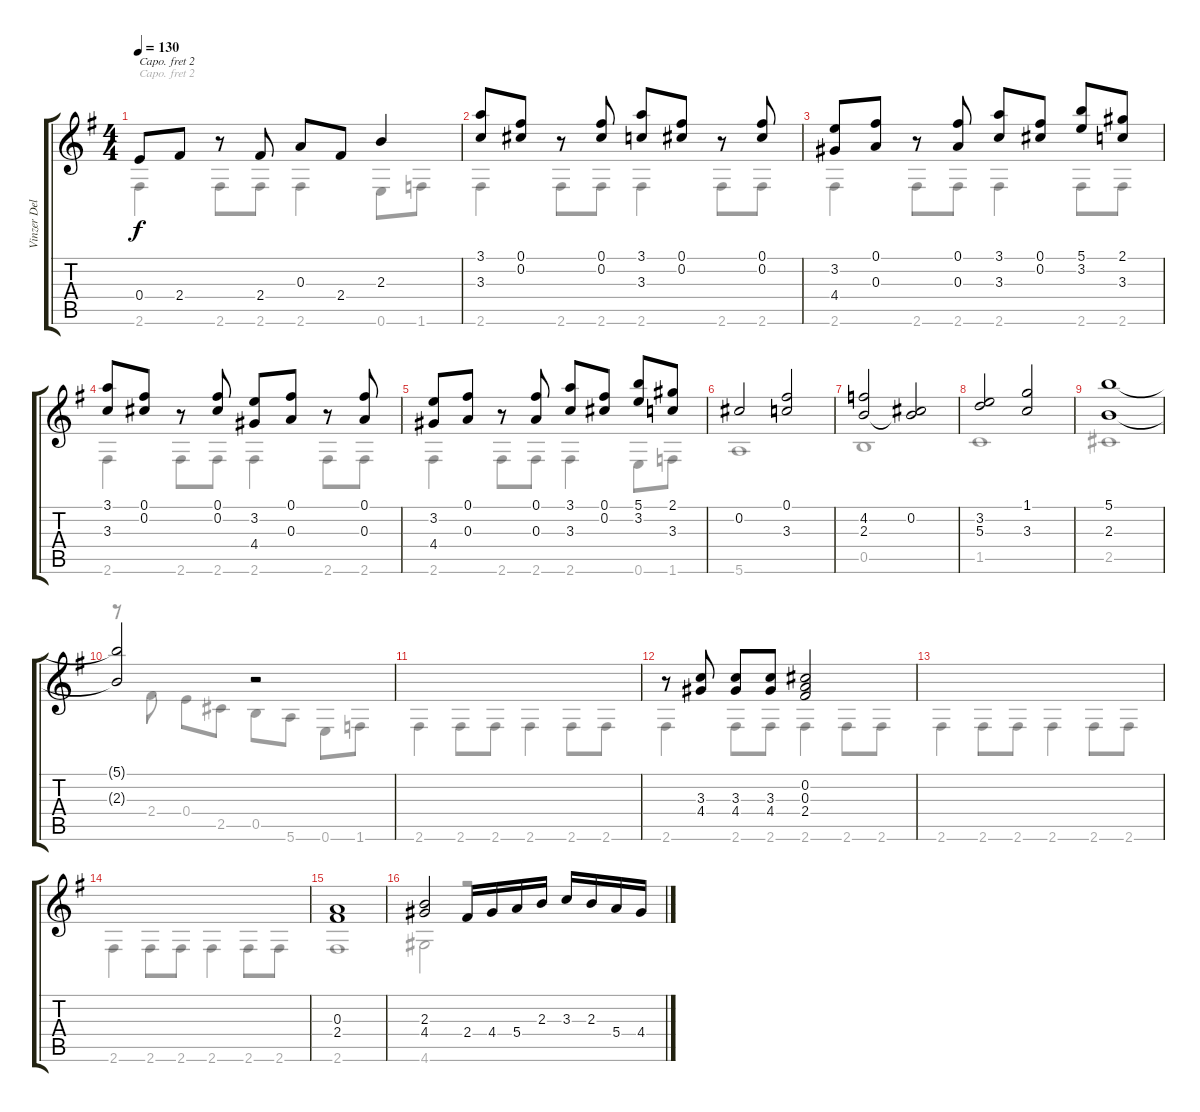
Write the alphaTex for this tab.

\track ("Vinzer Deling" "Vinzer Del") {instrument acousticguitarnylon}
\staff {score tabs}
\capo 2
\tuning (E4 B3 G3 D3 A2 D2) {hide}
\voice
\ts (4 4)
\tempo 130
\clef g2
\ks eminor
0.4.8{dy f} 2.4.8 r.8 2.4.8 0.3.8 2.4.8 2.3.4 |
(3.1 3.3).8 (0.1 0.2).8 r.8 (0.1 0.2).8 (3.1 3.3).8 (0.1 0.2).8 r.8 (0.1 0.2).8 |
(3.2 4.4).8 (0.1 0.3).8 r.8 (0.1 0.3).8 (3.1 3.3).8 (0.1 0.2).8 (5.1 3.2).8 (2.1 3.3).8 |
(3.1 3.3).8 (0.1 0.2).8 r.8 (0.1 0.2).8 (3.2 4.4).8 (0.1 0.3).8 r.8 (0.1 0.3).8 |
(3.2 4.4).8 (0.1 0.3).8 r.8 (0.1 0.3).8 (3.1 3.3).8 (0.1 0.2).8 (5.1 3.2).8 (2.1 3.3).8 |
0.2.2 (0.1 3.3).2 |
(4.2 2.3).2 (0.2 2.3{t}).2 |
(3.2 5.3).2 (1.1 3.3).2 |
(5.1 2.3).1 |
(5.1{t} 2.3{t}).2 r.2 |
|
r.8 (3.3 4.4).8 (3.3 4.4).8 (3.3 4.4).8 (0.2 0.3 2.4).2 |
|
|
(0.3 2.4).1 |
(2.3 4.4).2 2.4.16 4.4.16 5.4.16 2.3.16 3.3.16 2.3.16 5.4.16 4.4.16
\voice
\clef g2
\ottava regular
\simile none
\ks eminor
2.6.4{dy f} 2.6.8 2.6.8 2.6.4 0.6.8 1.6.8 |
2.6.4 2.6.8 2.6.8 2.6.4 2.6.8 2.6.8 |
2.6.4 2.6.8 2.6.8 2.6.4 2.6.8 2.6.8 |
2.6.4 2.6.8 2.6.8 2.6.4 2.6.8 2.6.8 |
2.6.4 2.6.8 2.6.8 2.6.4 0.6.8 1.6.8 |
5.6.1 |
0.5.1 |
1.5.1 |
2.5.1 |
r.8 2.4.8 0.4.8 2.5.8 0.5.8 5.6.8 0.6.8 1.6.8 |
2.6.4 2.6.8 2.6.8 2.6.4 2.6.8 2.6.8 |
2.6.4 2.6.8 2.6.8 2.6.4 2.6.8 2.6.8 |
2.6.4 2.6.8 2.6.8 2.6.4 2.6.8 2.6.8 |
2.6.4 2.6.8 2.6.8 2.6.4 2.6.8 2.6.8 |
2.6.1 |
4.6.2 r.2
